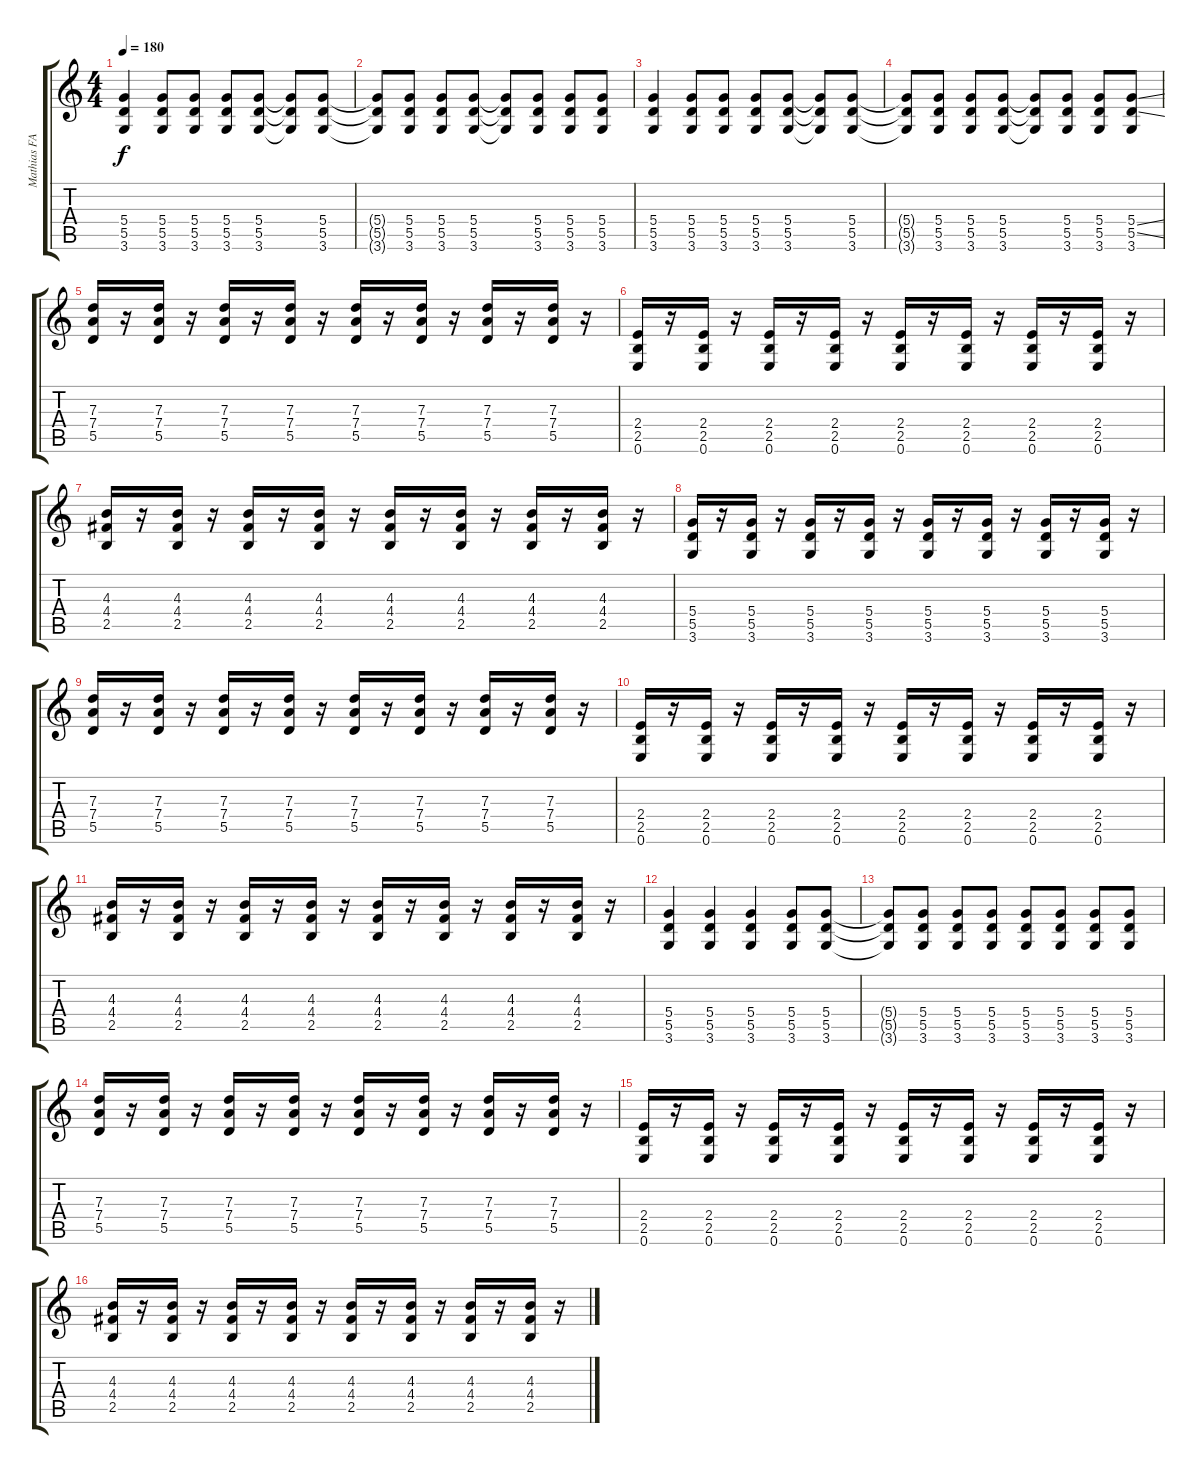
\track ("Mathias FARM" "Mathias FA") {instrument distortionguitar}
\staff {score tabs}
\tuning (E4 B3 G3 D3 A2 E2) {hide}
\ts (4 4)
\tempo 180
\clef g2
\ks c
(5.4 5.5 3.6).4{dy f} (5.4 5.5 3.6).8 (5.4 5.5 3.6).8 (5.4 5.5 3.6).8 (5.4 5.5 3.6).8 (5.4{t} 5.5{t} 3.6{t}).8 (5.4 5.5 3.6).8 |
(5.4{t} 5.5{t} 3.6{t}).8 (5.4 5.5 3.6).8 (5.4 5.5 3.6).8 (5.4 5.5 3.6).8 (5.4{t} 5.5{t} 3.6{t}).8 (5.4 5.5 3.6).8 (5.4 5.5 3.6).8 (5.4 5.5 3.6).8 |
(5.4 5.5 3.6).4 (5.4 5.5 3.6).8 (5.4 5.5 3.6).8 (5.4 5.5 3.6).8 (5.4 5.5 3.6).8 (5.4{t} 5.5{t} 3.6{t}).8 (5.4 5.5 3.6).8 |
(5.4{t} 5.5{t} 3.6{t}).8 (5.4 5.5 3.6).8 (5.4 5.5 3.6).8 (5.4 5.5 3.6).8 (5.4{t} 5.5{t} 3.6{t}).8 (5.4 5.5 3.6).8 (5.4 5.5 3.6).8 (5.4{ss} 5.5{ss} 3.6).8 |
(7.3 7.4 5.5).16 r.16 (7.3 7.4 5.5).16 r.16 (7.3 7.4 5.5).16 r.16 (7.3 7.4 5.5).16 r.16 (7.3 7.4 5.5).16 r.16 (7.3 7.4 5.5).16 r.16 (7.3 7.4 5.5).16 r.16 (7.3 7.4 5.5).16 r.16 |
(2.4 2.5 0.6).16 r.16 (2.4 2.5 0.6).16 r.16 (2.4 2.5 0.6).16 r.16 (2.4 2.5 0.6).16 r.16 (2.4 2.5 0.6).16 r.16 (2.4 2.5 0.6).16 r.16 (2.4 2.5 0.6).16 r.16 (2.4 2.5 0.6).16 r.16 |
(4.3 4.4 2.5).16 r.16 (4.3 4.4 2.5).16 r.16 (4.3 4.4 2.5).16 r.16 (4.3 4.4 2.5).16 r.16 (4.3 4.4 2.5).16 r.16 (4.3 4.4 2.5).16 r.16 (4.3 4.4 2.5).16 r.16 (4.3 4.4 2.5).16 r.16 |
(5.4 5.5 3.6).16 r.16 (5.4 5.5 3.6).16 r.16 (5.4 5.5 3.6).16 r.16 (5.4 5.5 3.6).16 r.16 (5.4 5.5 3.6).16 r.16 (5.4 5.5 3.6).16 r.16 (5.4 5.5 3.6).16 r.16 (5.4 5.5 3.6).16 r.16 |
(7.3 7.4 5.5).16 r.16 (7.3 7.4 5.5).16 r.16 (7.3 7.4 5.5).16 r.16 (7.3 7.4 5.5).16 r.16 (7.3 7.4 5.5).16 r.16 (7.3 7.4 5.5).16 r.16 (7.3 7.4 5.5).16 r.16 (7.3 7.4 5.5).16 r.16 |
(2.4 2.5 0.6).16 r.16 (2.4 2.5 0.6).16 r.16 (2.4 2.5 0.6).16 r.16 (2.4 2.5 0.6).16 r.16 (2.4 2.5 0.6).16 r.16 (2.4 2.5 0.6).16 r.16 (2.4 2.5 0.6).16 r.16 (2.4 2.5 0.6).16 r.16 |
(4.3 4.4 2.5).16 r.16 (4.3 4.4 2.5).16 r.16 (4.3 4.4 2.5).16 r.16 (4.3 4.4 2.5).16 r.16 (4.3 4.4 2.5).16 r.16 (4.3 4.4 2.5).16 r.16 (4.3 4.4 2.5).16 r.16 (4.3 4.4 2.5).16 r.16 |
(5.4 5.5 3.6).4 (5.4 5.5 3.6).4 (5.4 5.5 3.6).4 (5.4 5.5 3.6).8 (5.4 5.5 3.6).8 |
(5.4{t} 5.5{t} 3.6{t}).8 (5.4 5.5 3.6).8 (5.4 5.5 3.6).8 (5.4 5.5 3.6).8 (5.4 5.5 3.6).8 (5.4 5.5 3.6).8 (5.4 5.5 3.6).8 (5.4 5.5 3.6).8 |
(7.3 7.4 5.5).16 r.16 (7.3 7.4 5.5).16 r.16 (7.3 7.4 5.5).16 r.16 (7.3 7.4 5.5).16 r.16 (7.3 7.4 5.5).16 r.16 (7.3 7.4 5.5).16 r.16 (7.3 7.4 5.5).16 r.16 (7.3 7.4 5.5).16 r.16 |
(2.4 2.5 0.6).16 r.16 (2.4 2.5 0.6).16 r.16 (2.4 2.5 0.6).16 r.16 (2.4 2.5 0.6).16 r.16 (2.4 2.5 0.6).16 r.16 (2.4 2.5 0.6).16 r.16 (2.4 2.5 0.6).16 r.16 (2.4 2.5 0.6).16 r.16 |
(4.3 4.4 2.5).16 r.16 (4.3 4.4 2.5).16 r.16 (4.3 4.4 2.5).16 r.16 (4.3 4.4 2.5).16 r.16 (4.3 4.4 2.5).16 r.16 (4.3 4.4 2.5).16 r.16 (4.3 4.4 2.5).16 r.16 (4.3 4.4 2.5).16 r.16
